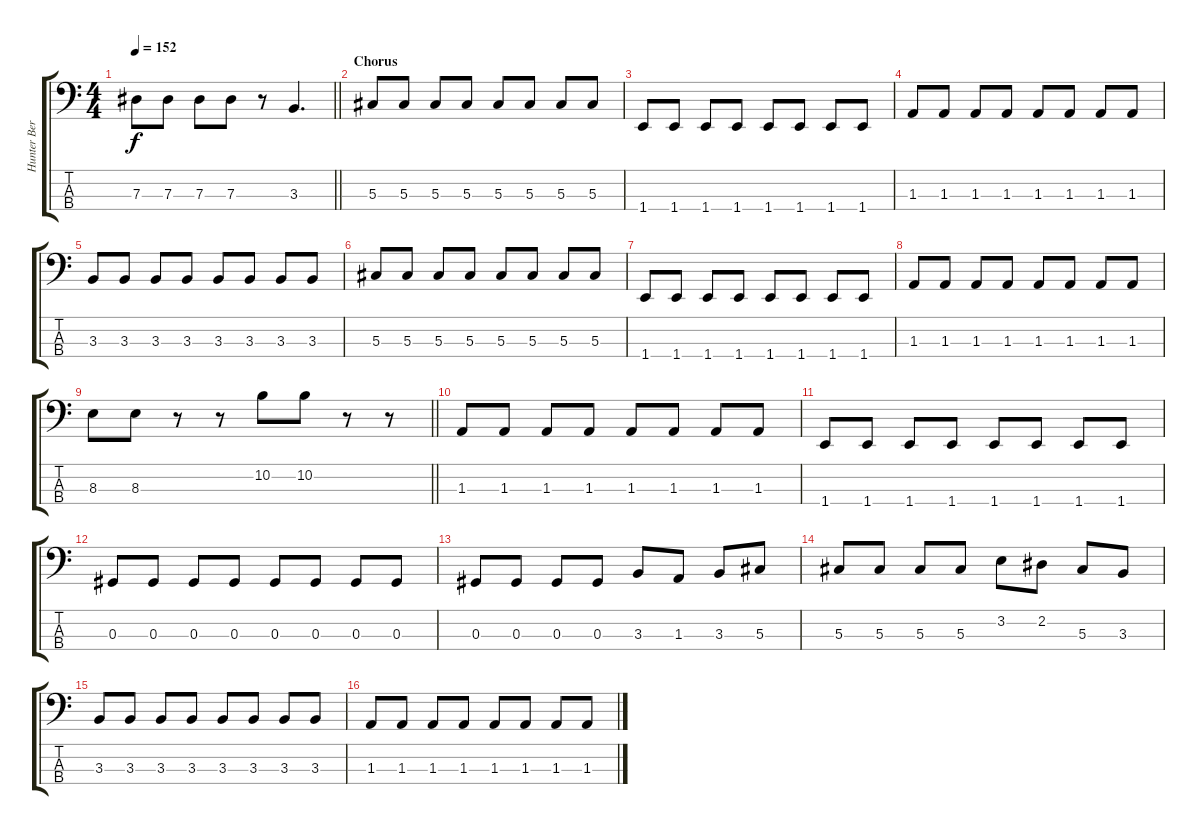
\track ("Hunter Bergan" "Hunter Ber") {instrument electricbassfinger}
\staff {score tabs}
\tuning (Gb2 Db2 Ab1 Eb1) {hide}
\ts (4 4)
\tempo 152
\clef f4
\barLineRight lightlight
\ks c
7.3.8{dy f} 7.3.8 7.3.8 7.3.8 r.8 3.3.4{d} |
\section ("" "Chorus")
5.3.8 5.3.8 5.3.8 5.3.8 5.3.8 5.3.8 5.3.8 5.3.8 |
1.4.8 1.4.8 1.4.8 1.4.8 1.4.8 1.4.8 1.4.8 1.4.8 |
1.3.8 1.3.8 1.3.8 1.3.8 1.3.8 1.3.8 1.3.8 1.3.8 |
3.3.8 3.3.8 3.3.8 3.3.8 3.3.8 3.3.8 3.3.8 3.3.8 |
5.3.8 5.3.8 5.3.8 5.3.8 5.3.8 5.3.8 5.3.8 5.3.8 |
1.4.8 1.4.8 1.4.8 1.4.8 1.4.8 1.4.8 1.4.8 1.4.8 |
1.3.8 1.3.8 1.3.8 1.3.8 1.3.8 1.3.8 1.3.8 1.3.8 |
\barLineRight lightlight
8.3.8 8.3.8 r.8 r.8 10.2.8 10.2.8 r.8 r.8 |
1.3.8 1.3.8 1.3.8 1.3.8 1.3.8 1.3.8 1.3.8 1.3.8 |
1.4.8 1.4.8 1.4.8 1.4.8 1.4.8 1.4.8 1.4.8 1.4.8 |
0.3.8 0.3.8 0.3.8 0.3.8 0.3.8 0.3.8 0.3.8 0.3.8 |
0.3.8 0.3.8 0.3.8 0.3.8 3.3.8 1.3.8 3.3.8 5.3.8 |
5.3.8 5.3.8 5.3.8 5.3.8 3.2.8 2.2.8 5.3.8 3.3.8 |
3.3.8 3.3.8 3.3.8 3.3.8 3.3.8 3.3.8 3.3.8 3.3.8 |
1.3.8 1.3.8 1.3.8 1.3.8 1.3.8 1.3.8 1.3.8 1.3.8
